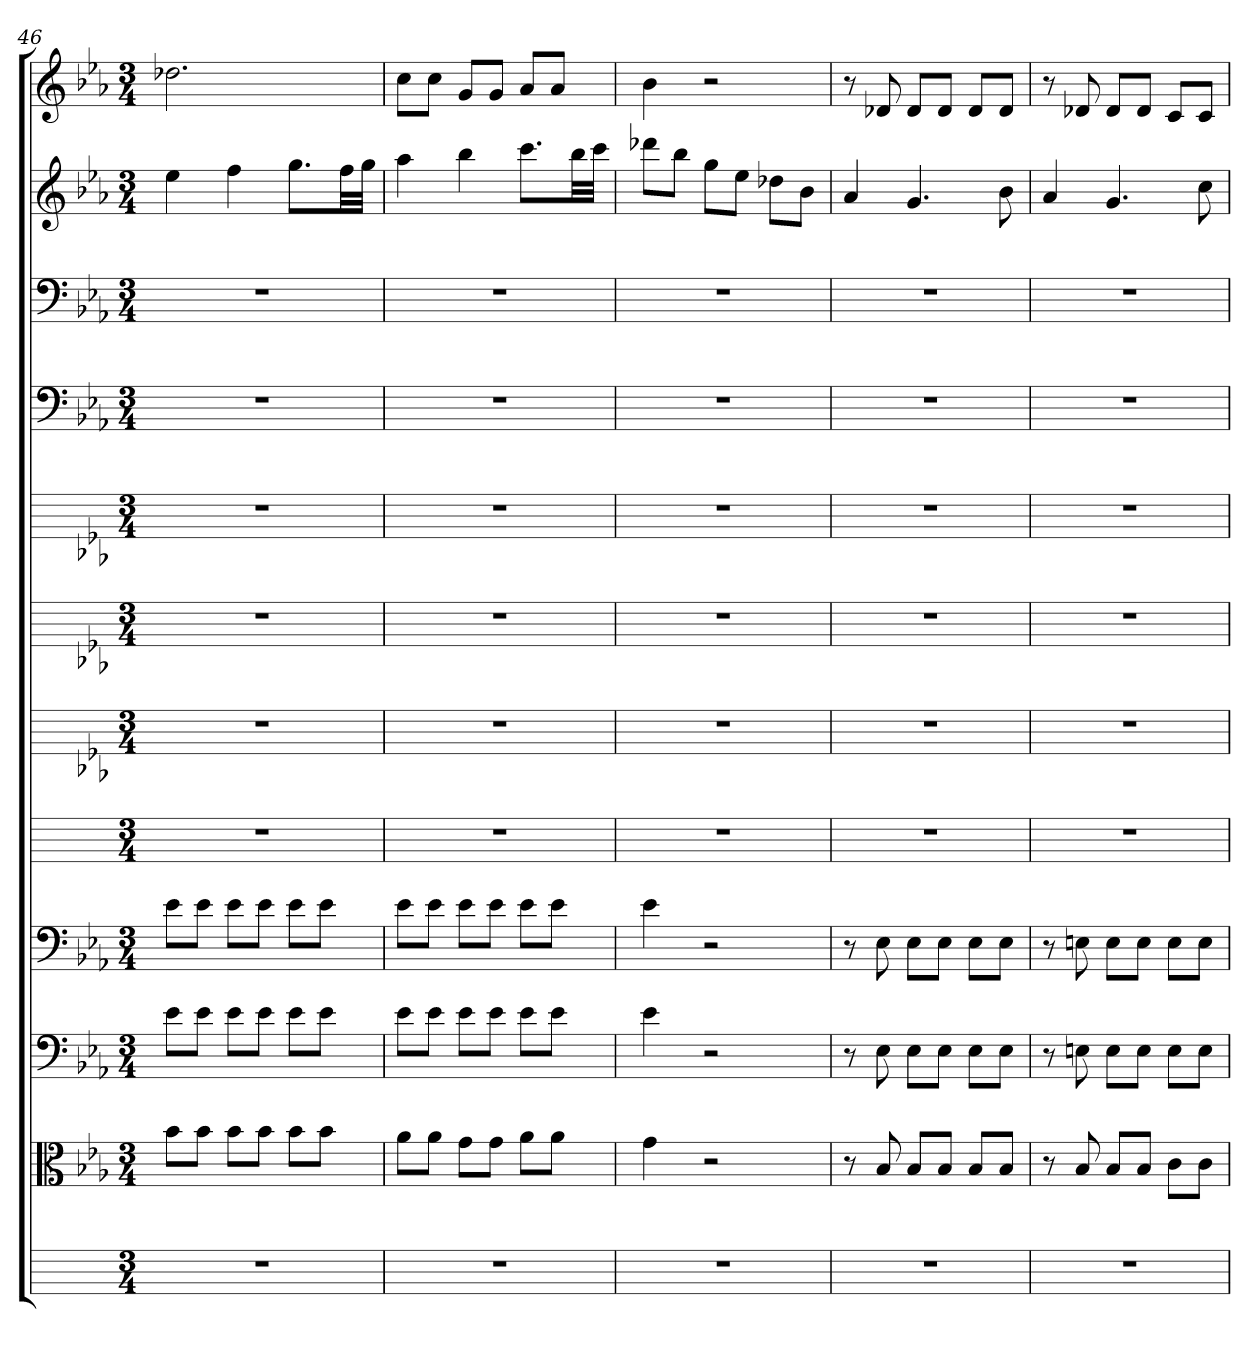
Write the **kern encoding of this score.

**kern	**kern	**kern	**kern	**kern	**kern	**kern	**kern	**kern	**kern	**kern	**kern
*part12	*part11	*part10	*part9	*part8	*part7	*part6	*part5	*part4	*part3	*part2	*part1
*staff12	*staff11	*staff10	*staff9	*staff8	*staff7	*staff6	*staff5	*staff4	*staff3	*staff2	*staff1
*	*clefC3	*clefF4	*clefF4	*	*	*	*	*clefF4	*clefF4	*	*
*k[]	*k[b-e-a-]	*k[b-e-a-]	*k[b-e-a-]	*k[]	*k[b-e-a-]	*k[b-e-a-]	*k[b-e-a-]	*k[b-e-a-]	*k[b-e-a-]	*k[b-e-a-]	*k[b-e-a-]
*M3/4	*M3/4	*M3/4	*M3/4	*M3/4	*M3/4	*M3/4	*M3/4	*M3/4	*M3/4	*M3/4	*M3/4
=46	=46	=46	=46	=46	=46	=46	=46	=46	=46	=46	=46
2.r	8b-\L	8e-\L	8e-\L	2.r	2.r	2.r	2.r	2.r	2.r	4ee-	2.dd-X
.	8b-\J	8e-\J	8e-\J	.	.	.	.	.	.	.	.
.	8b-\L	8e-\L	8e-\L	.	.	.	.	.	.	4ff	.
.	8b-\J	8e-\J	8e-\J	.	.	.	.	.	.	.	.
.	8b-\L	8e-\L	8e-\L	.	.	.	.	.	.	8.ggL	.
.	8b-\J	8e-\J	8e-\J	.	.	.	.	.	.	.	.
.	.	.	.	.	.	.	.	.	.	32ffLL	.
.	.	.	.	.	.	.	.	.	.	32ggJJJ	.
=47	=47	=47	=47	=47	=47	=47	=47	=47	=47	=47	=47
2.r	8a-\L	8e-\L	8e-\L	2.r	2.r	2.r	2.r	2.r	2.r	4aa-	8ccL
.	8a-\J	8e-\J	8e-\J	.	.	.	.	.	.	.	8ccJ
.	8g\L	8e-\L	8e-\L	.	.	.	.	.	.	4bb-	8gL
.	8g\J	8e-\J	8e-\J	.	.	.	.	.	.	.	8gJ
.	8a-\L	8e-\L	8e-\L	.	.	.	.	.	.	8.cccL	8a-L
.	8a-\J	8e-\J	8e-\J	.	.	.	.	.	.	.	8a-J
.	.	.	.	.	.	.	.	.	.	32bb-LL	.
.	.	.	.	.	.	.	.	.	.	32cccJJJ	.
=48	=48	=48	=48	=48	=48	=48	=48	=48	=48	=48	=48
2.r	4g	4e-	4e-	2.r	2.r	2.r	2.r	2.r	2.r	8ddd-XL	4b-
.	.	.	.	.	.	.	.	.	.	8bb-J	.
.	2r	2r	2r	.	.	.	.	.	.	8ggL	2r
.	.	.	.	.	.	.	.	.	.	8ee-J	.
.	.	.	.	.	.	.	.	.	.	8dd-XL	.
.	.	.	.	.	.	.	.	.	.	8b-J	.
=49	=49	=49	=49	=49	=49	=49	=49	=49	=49	=49	=49
2.r	8r	8r	8r	2.r	2.r	2.r	2.r	2.r	2.r	4a-	8r
.	8B-	8E-	8E-	.	.	.	.	.	.	.	8d-X
.	8B-/L	8E-\L	8E-\L	.	.	.	.	.	.	4.g	8d-L
.	8B-/J	8E-\J	8E-\J	.	.	.	.	.	.	.	8d-J
.	8B-/L	8E-\L	8E-\L	.	.	.	.	.	.	.	8d-L
.	8B-/J	8E-\J	8E-\J	.	.	.	.	.	.	8b-	8d-J
=50	=50	=50	=50	=50	=50	=50	=50	=50	=50	=50	=50
2.r	8r	8r	8r	2.r	2.r	2.r	2.r	2.r	2.r	4a-	8r
.	8B-	8En	8En	.	.	.	.	.	.	.	8d-X
.	8B-/L	8E\L	8E\L	.	.	.	.	.	.	4.g	8d-L
.	8B-/J	8E\J	8E\J	.	.	.	.	.	.	.	8d-J
.	8c\L	8E\L	8E\L	.	.	.	.	.	.	.	8cL
.	8c\J	8E\J	8E\J	.	.	.	.	.	.	8cc	8cJ
=	=	=	=	=	=	=	=	=	=	=	=
*-	*-	*-	*-	*-	*-	*-	*-	*-	*-	*-	*-
